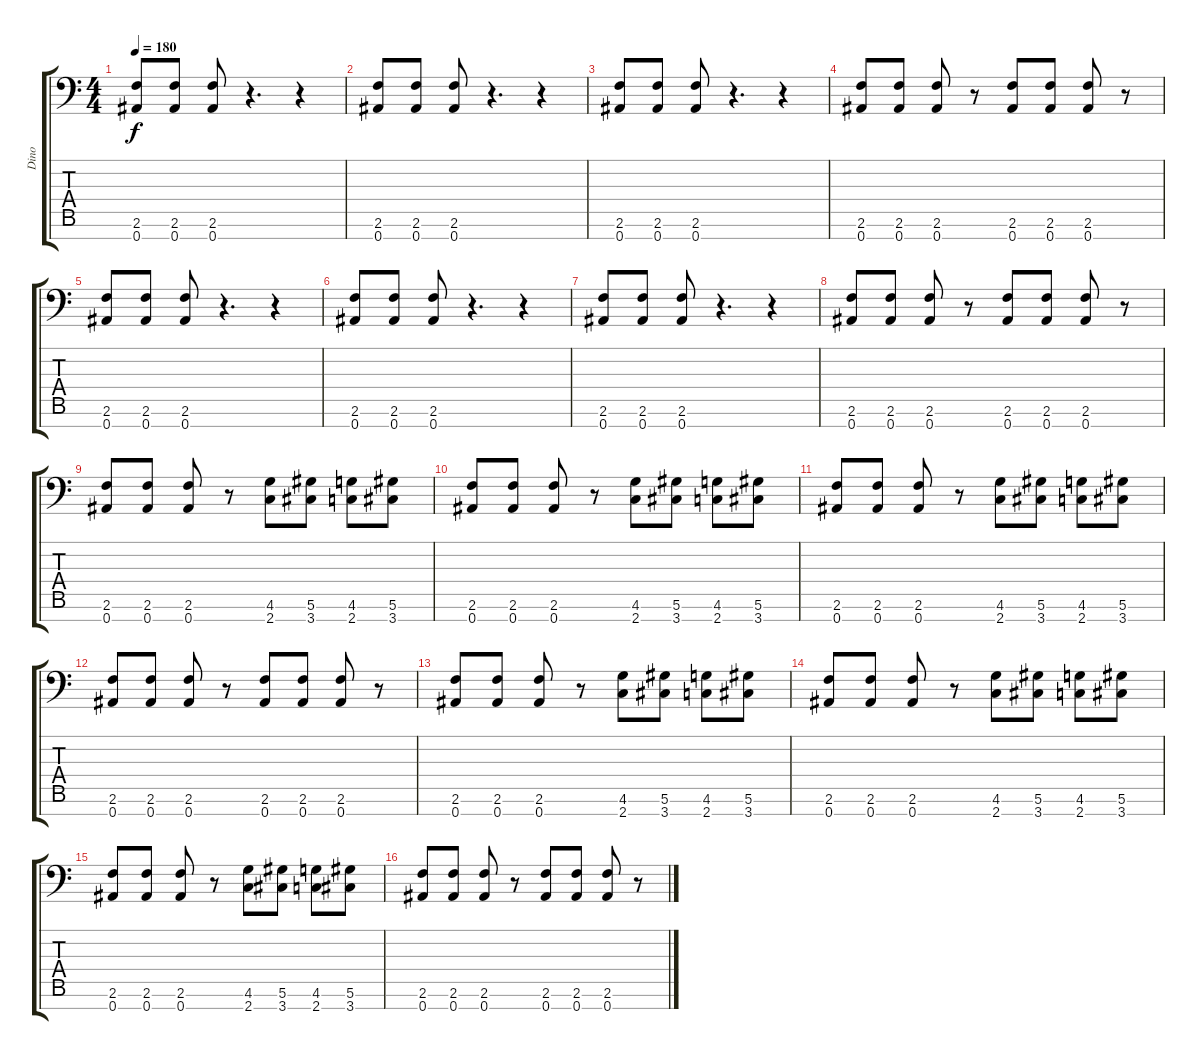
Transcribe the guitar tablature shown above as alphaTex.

\track ("Dino" "Dino") {instrument distortionguitar}
\staff {score tabs}
\tuning (Eb4 Bb3 Gb3 Db3 Ab2 Eb2 Bb1) {hide}
\ts (4 4)
\tempo 180
\clef f4
\ks c
(2.6 0.7).8{dy f} (2.6 0.7).8 (2.6 0.7).8 r.4{d} r.4 |
(2.6 0.7).8 (2.6 0.7).8 (2.6 0.7).8 r.4{d} r.4 |
(2.6 0.7).8 (2.6 0.7).8 (2.6 0.7).8 r.4{d} r.4 |
(2.6 0.7).8 (2.6 0.7).8 (2.6 0.7).8 r.8 (2.6 0.7).8 (2.6 0.7).8 (2.6 0.7).8 r.8 |
(2.6 0.7).8 (2.6 0.7).8 (2.6 0.7).8 r.4{d} r.4 |
(2.6 0.7).8 (2.6 0.7).8 (2.6 0.7).8 r.4{d} r.4 |
(2.6 0.7).8 (2.6 0.7).8 (2.6 0.7).8 r.4{d} r.4 |
(2.6 0.7).8 (2.6 0.7).8 (2.6 0.7).8 r.8 (2.6 0.7).8 (2.6 0.7).8 (2.6 0.7).8 r.8 |
(2.6 0.7).8 (2.6 0.7).8 (2.6 0.7).8 r.8 (4.6 2.7).8 (5.6 3.7).8 (4.6 2.7).8 (5.6 3.7).8 |
(2.6 0.7).8 (2.6 0.7).8 (2.6 0.7).8 r.8 (4.6 2.7).8 (5.6 3.7).8 (4.6 2.7).8 (5.6 3.7).8 |
(2.6 0.7).8 (2.6 0.7).8 (2.6 0.7).8 r.8 (4.6 2.7).8 (5.6 3.7).8 (4.6 2.7).8 (5.6 3.7).8 |
(2.6 0.7).8 (2.6 0.7).8 (2.6 0.7).8 r.8 (2.6 0.7).8 (2.6 0.7).8 (2.6 0.7).8 r.8 |
(2.6 0.7).8 (2.6 0.7).8 (2.6 0.7).8 r.8 (4.6 2.7).8 (5.6 3.7).8 (4.6 2.7).8 (5.6 3.7).8 |
(2.6 0.7).8 (2.6 0.7).8 (2.6 0.7).8 r.8 (4.6 2.7).8 (5.6 3.7).8 (4.6 2.7).8 (5.6 3.7).8 |
(2.6 0.7).8 (2.6 0.7).8 (2.6 0.7).8 r.8 (4.6 2.7).8 (5.6 3.7).8 (4.6 2.7).8 (5.6 3.7).8 |
(2.6 0.7).8 (2.6 0.7).8 (2.6 0.7).8 r.8 (2.6 0.7).8 (2.6 0.7).8 (2.6 0.7).8 r.8
